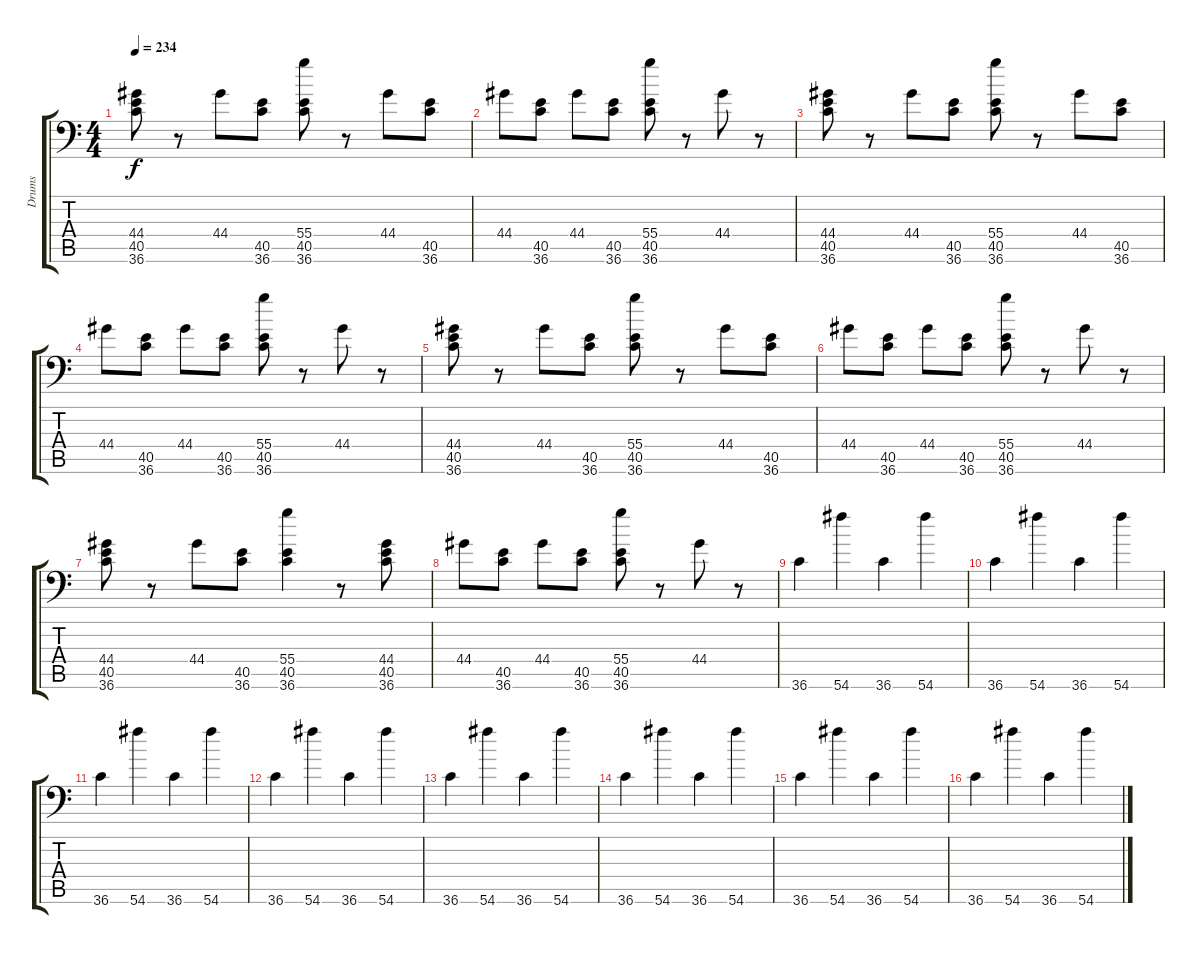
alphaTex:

\track ("Drums" "Drums") {instrument acousticgrandpiano}
\staff {score tabs}
\tuning (C-1 C-1 C-1 C-1 C-1 C-1) {hide}
\ts (4 4)
\tempo 234
\clef f4
\ks c
(44.4 40.5 36.6).8{dy f} r.8 44.4.8 (40.5 36.6).8 (55.4 40.5 36.6).8 r.8 44.4.8 (40.5 36.6).8 |
44.4.8 (40.5 36.6).8 44.4.8 (40.5 36.6).8 (55.4 40.5 36.6).8 r.8 44.4.8 r.8 |
(44.4 40.5 36.6).8 r.8 44.4.8 (40.5 36.6).8 (55.4 40.5 36.6).8 r.8 44.4.8 (40.5 36.6).8 |
44.4.8 (40.5 36.6).8 44.4.8 (40.5 36.6).8 (55.4 40.5 36.6).8 r.8 44.4.8 r.8 |
(44.4 40.5 36.6).8 r.8 44.4.8 (40.5 36.6).8 (55.4 40.5 36.6).8 r.8 44.4.8 (40.5 36.6).8 |
44.4.8 (40.5 36.6).8 44.4.8 (40.5 36.6).8 (55.4 40.5 36.6).8 r.8 44.4.8 r.8 |
(44.4 40.5 36.6).8 r.8 44.4.8 (40.5 36.6).8 (55.4 40.5 36.6).4 r.8 (44.4 40.5 36.6).8 |
44.4.8 (40.5 36.6).8 44.4.8 (40.5 36.6).8 (55.4 40.5 36.6).8 r.8 44.4.8 r.8 |
36.6.4 54.6.4 36.6.4 54.6.4 |
36.6.4 54.6.4 36.6.4 54.6.4 |
36.6.4 54.6.4 36.6.4 54.6.4 |
36.6.4 54.6.4 36.6.4 54.6.4 |
36.6.4 54.6.4 36.6.4 54.6.4 |
36.6.4 54.6.4 36.6.4 54.6.4 |
36.6.4 54.6.4 36.6.4 54.6.4 |
36.6.4 54.6.4 36.6.4 54.6.4
